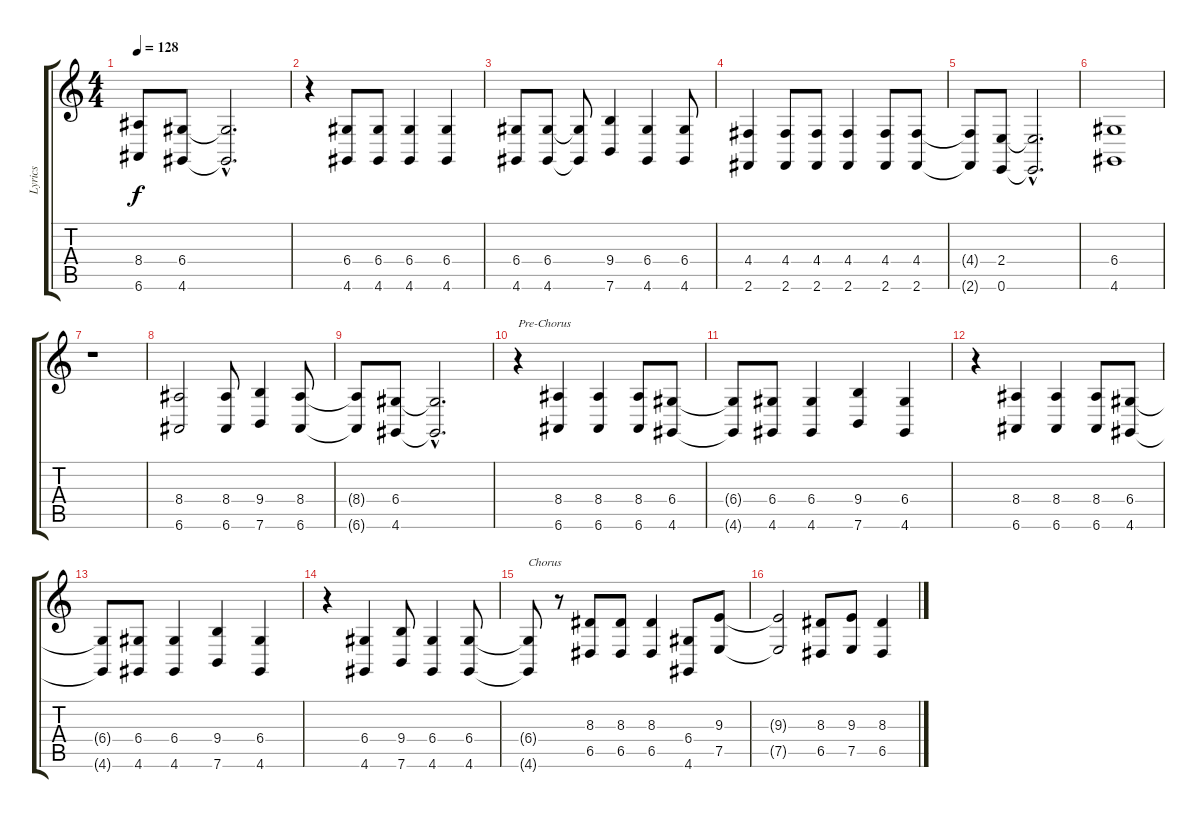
\track ("Lyrics" "Lyrics") {instrument lead6voice}
\staff {score tabs}
\tuning (E4 B3 G3 D3 A2 E2) {hide}
\ts (4 4)
\tempo 128
\clef g2
\ks c
(8.4{t} 6.6{t}).8{dy f} (6.4 4.6).8 (6.4{hac t} 4.6{hac t}).2{d} |
r.4 (6.4 4.6).8 (6.4 4.6).8 (6.4 4.6).4 (6.4 4.6).4 |
(6.4 4.6).8 (6.4 4.6).8 (6.4{t} 4.6{t}).8 (9.4 7.6).4 (6.4 4.6).4 (6.4 4.6).8 |
(4.4 2.6).4 (4.4 2.6).8 (4.4 2.6).8 (4.4 2.6).4 (4.4 2.6).8 (4.4 2.6).8 |
(4.4{t} 2.6{t}).8 (2.4 0.6).8 (2.4{hac t} 0.6{hac t}).2{d} |
(6.4 4.6).1 |
r.1 |
(8.4 6.6).2 (8.4 6.6).8 (9.4 7.6).4 (8.4 6.6).8 |
(8.4{t} 6.6{t}).8 (6.4 4.6).8 (6.4{hac t} 4.6{hac t}).2{d} |
r.4{txt "Pre-Chorus"} (8.4 6.6).4 (8.4 6.6).4 (8.4 6.6).8 (6.4 4.6).8 |
(6.4{t} 4.6{t}).8 (6.4 4.6).8 (6.4 4.6).4 (9.4 7.6).4 (6.4 4.6).4 |
r.4 (8.4 6.6).4 (8.4 6.6).4 (8.4 6.6).8 (6.4 4.6).8 |
(6.4{t} 4.6{t}).8 (6.4 4.6).8 (6.4 4.6).4 (9.4 7.6).4 (6.4 4.6).4 |
r.4 (6.4 4.6).4 (9.4 7.6).8 (6.4 4.6).4 (6.4 4.6).8 |
(6.4{t} 4.6{t}).8{txt "Chorus"} r.8 (8.3 6.5).8 (8.3 6.5).8 (8.3 6.5).4 (6.4 4.6).8 (9.3 7.5).8 |
(9.3{t} 7.5{t}).2 (8.3 6.5).8 (9.3 7.5).8 (8.3 6.5).4
